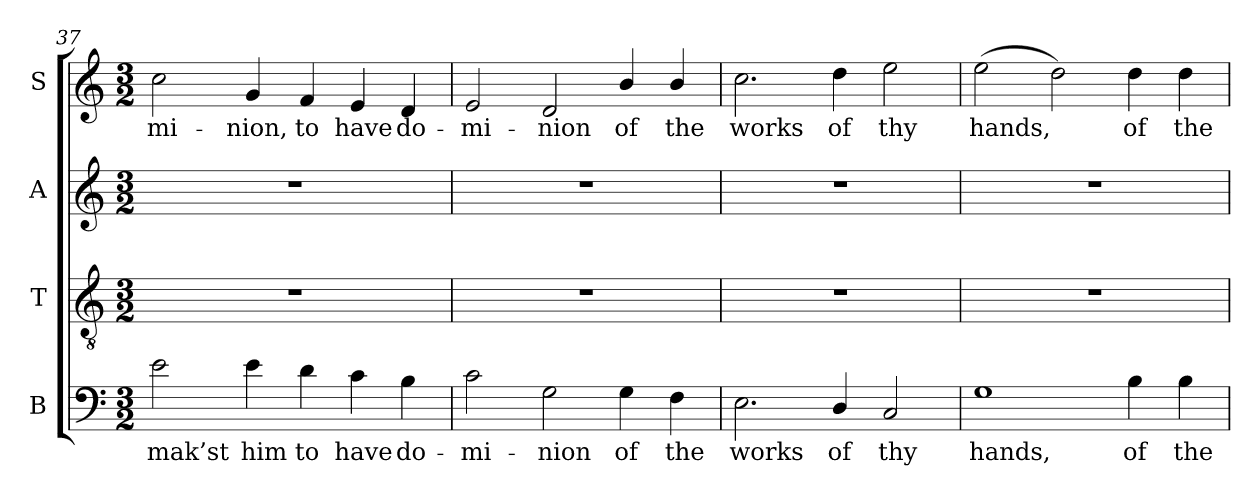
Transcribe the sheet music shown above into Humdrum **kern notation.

**kern	**text	**kern	**kern	**kern	**text
*part4	*part4	*part3	*part2	*part1	*part1
*staff4	*staff4	*staff3	*staff2	*staff1	*staff1
*I"B	*	*I"T	*I"A	*I"S	*
*I'B	*	*I'T	*I'A	*I'S	*
*clefF4	*	*clefGv2	*clefG2	*clefG2	*
*	*	*ITrd7c12	*	*	*
*k[]	*	*k[]	*k[]	*k[]	*
*C:	*	*C:	*C:	*C:	*
*M3/2	*	*M3/2	*M3/2	*M3/2	*
=37	=37	=37	=37	=37	=37
!	!LO:LY:b:color=#000000	!LO:N:vis=1	!LO:N:vis=1	!	!
!	!	!	!	!	!LO:LY:b:color=#000000
2ei\	mak’st	1.r	1.r	2cci\	-mi-
!	!LO:LY:b:color=#000000	!	!	!	!
!	!	!	!	!	!LO:LY:b:color=#000000
4ei\	him	.	.	4gi/	-nion,
!	!LO:LY:b:color=#000000	!	!	!	!
!	!	!	!	!	!LO:LY:b:color=#000000
4di\	to	.	.	4fi/	to
!	!LO:LY:b:color=#000000	!	!	!	!
!	!	!	!	!	!LO:LY:b:color=#000000
4ci\	have	.	.	4ei/	have
!	!LO:LY:b:color=#000000	!	!	!	!
!	!	!	!	!	!LO:LY:b:color=#000000
4Bi\	do-	.	.	4di/	do-
=38	=38	=38	=38	=38	=38
!	!LO:LY:b:color=#000000	!LO:N:vis=1	!LO:N:vis=1	!	!
!	!	!	!	!	!LO:LY:b:color=#000000
2ci\	-mi-	1.r	1.r	2ei/	-mi-
!	!LO:LY:b:color=#000000	!	!	!	!
!	!	!	!	!	!LO:LY:b:color=#000000
2Gi\	-nion	.	.	2di/	-nion
!	!LO:LY:b:color=#000000	!	!	!	!
!	!	!	!	!	!LO:LY:b:color=#000000
4Gi\	of	.	.	4bi/	of
!	!LO:LY:b:color=#000000	!	!	!	!
!	!	!	!	!	!LO:LY:b:color=#000000
4Fi\	the	.	.	4bi/	the
=39	=39	=39	=39	=39	=39
!	!LO:LY:b:color=#000000	!LO:N:vis=1	!LO:N:vis=1	!	!
!	!	!	!	!	!LO:LY:b:color=#000000
2.Ei\	works	1.r	1.r	2.cci\	works
!	!LO:LY:b:color=#000000	!	!	!	!
!	!	!	!	!	!LO:LY:b:color=#000000
4Di/	of	.	.	4ddi\	of
!	!LO:LY:b:color=#000000	!	!	!	!
!	!	!	!	!	!LO:LY:b:color=#000000
2Ci/	thy	.	.	2eei\	thy
!!LO:LB:g=z
=40	=40	=40	=40	=40	=40
!	!LO:LY:b:color=#000000	!LO:N:vis=1	!LO:N:vis=1	!	!
!	!	!	!	!	!LO:LY:b:color=#000000
1Gi	hands,	1.r	1.r	(2eei\	hands,
.	.	.	.	2ddi\)	.
!	!LO:LY:b:color=#000000	!	!	!	!
!	!	!	!	!	!LO:LY:b:color=#000000
4Bi\	of	.	.	4ddi\	of
!	!LO:LY:b:color=#000000	!	!	!	!
!	!	!	!	!	!LO:LY:b:color=#000000
4Bi\	the	.	.	4ddi\	the
=	=	=	=	=	=
*-	*-	*-	*-	*-	*-
